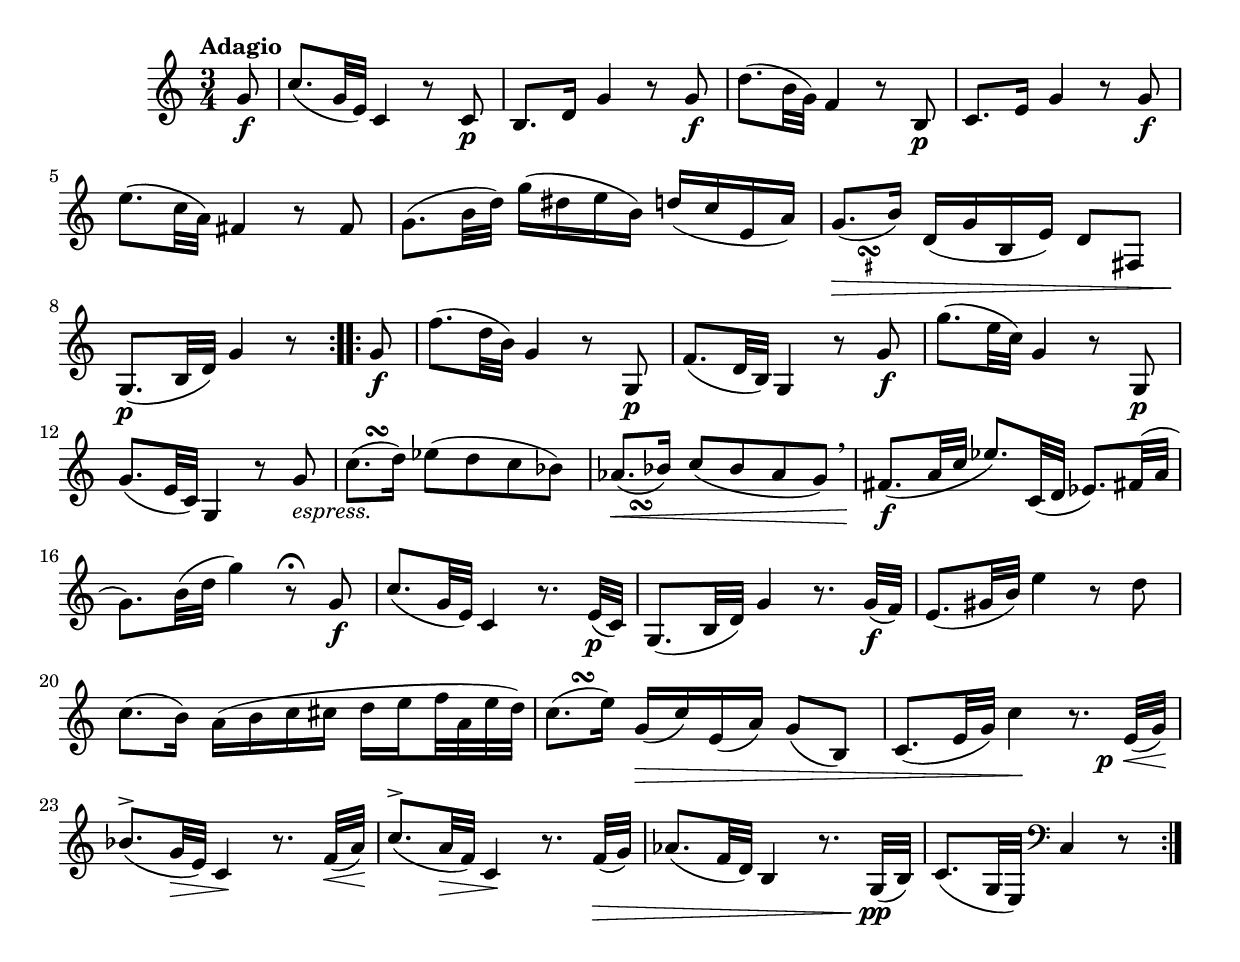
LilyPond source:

\version "2.24.0"

\version "2.24.0"

#(define subdivide-beams (define-music-function (baseMoment beatStructure music) (rational? list? ly:music?)
#{
  \set subdivideBeams = ##t
  \set baseMoment = #(ly:make-moment baseMoment)
  \set beatStructure = #beatStructure
  #music
  \unset beatStructure
  \unset baseMoment
  \unset subdivideBeams
#}))

\include "../turn-markup.ily"
\include "settings.ily"

\relative {
  \language "english"

  \transposition f

  \tempo "Adagio"

  \key c \major
  \time 3/4

  \repeat volta 2 {
    \partial 8 { g'8 \f } |
    c8.( g32 e) c4 r8 c \p |
    b8. d16 g4 r8 g \f |
    d'8.( b32 g) f4 r8 b, \p |
    c8. e16 g4 r8 g \f |
    e'8.( c32 a) f-sharp4 r8 f-sharp |
    g8.( b32 d) g16( d-sharp e b) d( c e, a) |
    <<
      { g8.( \> b16) }
      {
        s8
        % This must be less than the priority of DynamicLineSpanner objects:
        % https://lilypond.org/doc/v2.24/Documentation/notation/default-values-for-outside_002dstaff_002dpriority
        \once \override Staff.TextScript.outside-staff-priority = #240
        s_#(turn-with-accidentals (markup #:null) (markup #:sharp))
      }
    >> d,16( g b, e) d8 f-sharp, |
    g8.( \p b32 d) g4 r8
  }
  \repeat volta 2 {
    g8 \f |
    f'8.( d32 b) g4 r8 g, \p |
    f'8.( d32 b) g4 r8 g' \f |
    g'8.( e32 c) g4 r8 g, \p |
    g'8.( e32 c) g4 r8 g'_\markup { \italic "espress." } |
    <<
      { c8.( d16) }
      { s8 s^\turn-markup }
    >> e-flat8( d c b-flat) |
    <<
      { a-flat8.( \< b-flat16) }
      { s8 \once \override Staff.TextScript.outside-staff-priority = #240 s_\turn-markup }
    >> c8( b-flat a-flat g) \breathe |
    f-sharp8.( \f a32 c e-flat8.) c,32( d e-flat8.) f-sharp!32( a |
    g8.) b32( d g4) r8\fermata g,8 \f |
    c8.( g32 e) c4 r8. e32( \p c) |
    g8.( b32 d) g4 r8. g32 \f( f) |
    e8.( g-sharp32 b) e4 r8 d |
    c8.( b16) a( b c c-sharp \subdivide-beams #1/8 2,2,2 { d e f32 a, e' d) } |
    <<
      { c8.( e16) }
      { s8 s^\turn-markup }
    >> g,16( \> c) e,( a) g8( b,) |
    c8.( e32 g) c4 \!
    <<
      { r8. e,32( g) }
      { s8 s16 \p \< s32 s \! }
    >> |
    b-flat8.^>( g32 \> e) c4 \! r8. f32( \< a) \! |
    c8.^>( a32 \> f) c4 \! r8. f32( \> g) |
    a-flat8.( f32 d) b4 r8. g32( \pp b) |
    c8.( g32 e) \clef \bass-clef-name c4 r8
  }
}
